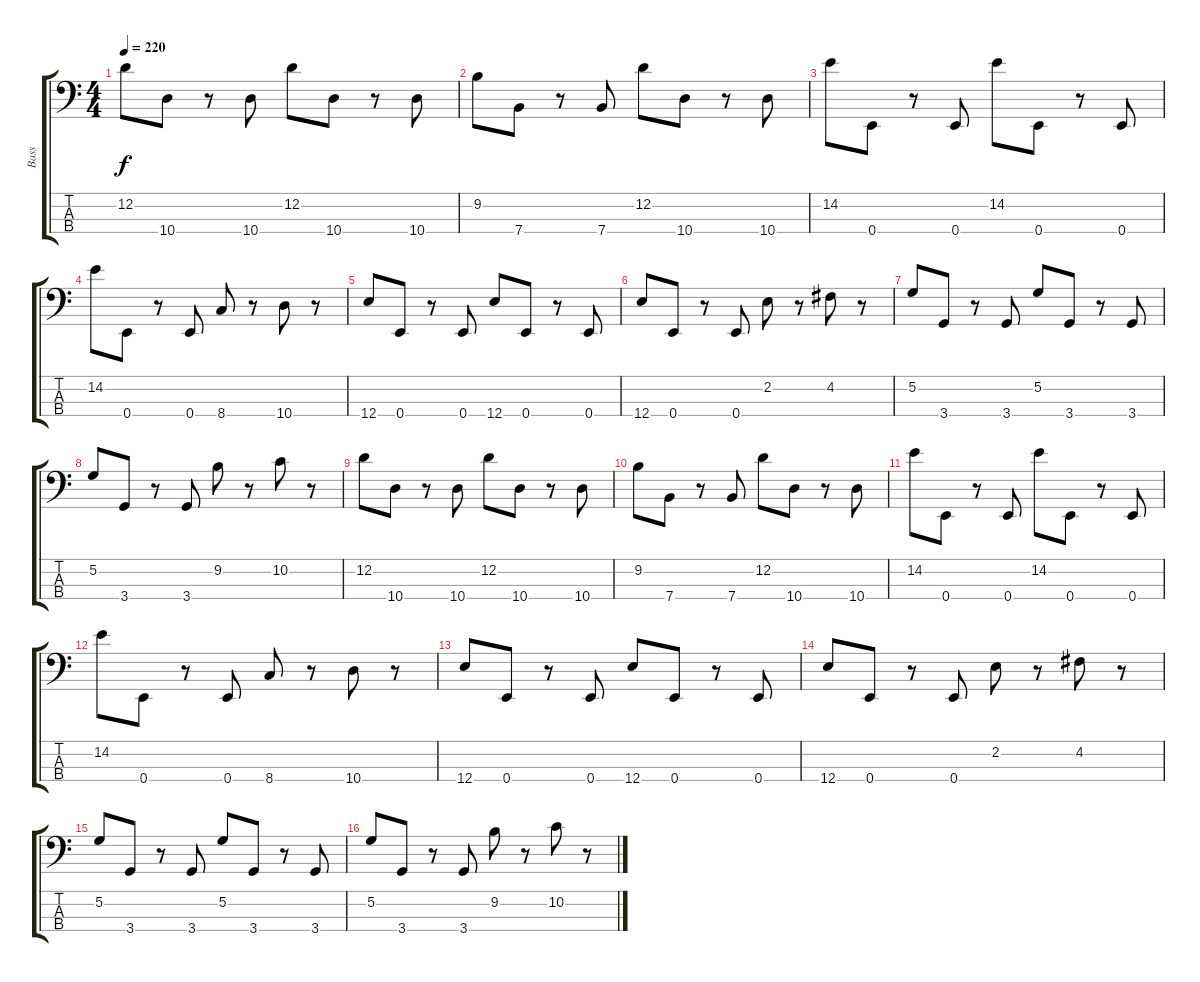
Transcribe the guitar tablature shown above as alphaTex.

\track ("Bass" "Bass") {instrument electricbassfinger}
\staff {score tabs}
\tuning (G2 D2 A1 E1) {hide}
\ts (4 4)
\tempo 220
\clef f4
\ks c
12.2.8{dy f} 10.4.8 r.8 10.4.8 12.2.8 10.4.8 r.8 10.4.8 |
9.2.8 7.4.8 r.8 7.4.8 12.2.8 10.4.8 r.8 10.4.8 |
14.2.8 0.4.8 r.8 0.4.8 14.2.8 0.4.8 r.8 0.4.8 |
14.2.8 0.4.8 r.8 0.4.8 8.4.8 r.8 10.4.8 r.8 |
12.4.8 0.4.8 r.8 0.4.8 12.4.8 0.4.8 r.8 0.4.8 |
12.4.8 0.4.8 r.8 0.4.8 2.2.8 r.8 4.2.8 r.8 |
5.2.8 3.4.8 r.8 3.4.8 5.2.8 3.4.8 r.8 3.4.8 |
5.2.8 3.4.8 r.8 3.4.8 9.2.8 r.8 10.2.8 r.8 |
12.2.8 10.4.8 r.8 10.4.8 12.2.8 10.4.8 r.8 10.4.8 |
9.2.8 7.4.8 r.8 7.4.8 12.2.8 10.4.8 r.8 10.4.8 |
14.2.8 0.4.8 r.8 0.4.8 14.2.8 0.4.8 r.8 0.4.8 |
14.2.8 0.4.8 r.8 0.4.8 8.4.8 r.8 10.4.8 r.8 |
12.4.8 0.4.8 r.8 0.4.8 12.4.8 0.4.8 r.8 0.4.8 |
12.4.8 0.4.8 r.8 0.4.8 2.2.8 r.8 4.2.8 r.8 |
5.2.8 3.4.8 r.8 3.4.8 5.2.8 3.4.8 r.8 3.4.8 |
5.2.8 3.4.8 r.8 3.4.8 9.2.8 r.8 10.2.8 r.8
